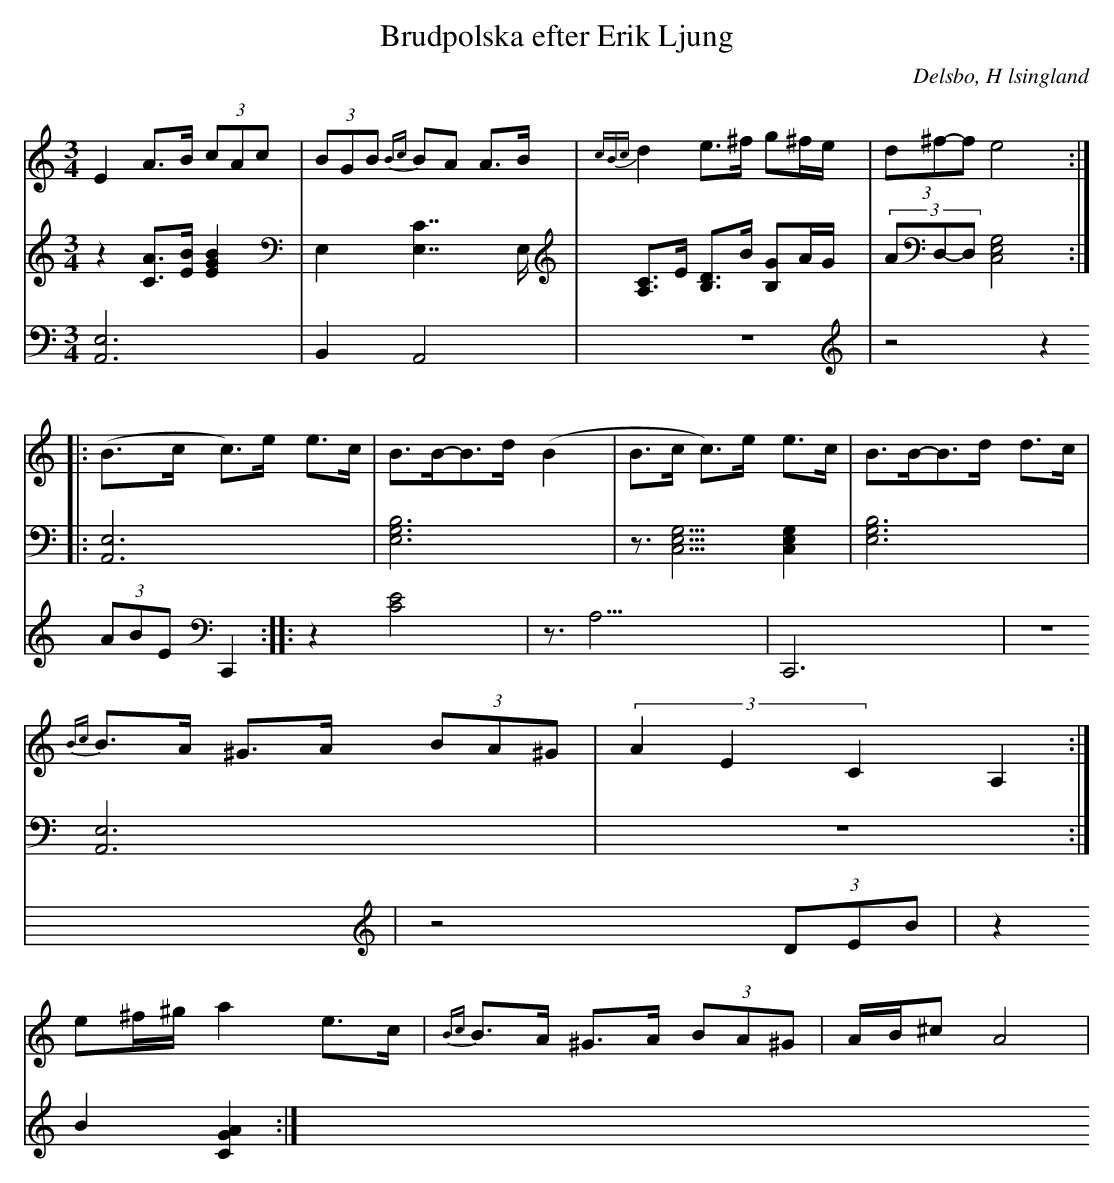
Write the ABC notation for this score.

X:1
T: Brudpolska efter Erik Ljung
Q: 105
O: Delsbo, H lsingland
M: 3/4
L: 1/8
K: Am
V:1
V:2
V:3 Merge
V:1
E2 A>B (3cAc| (3BGB {Bc}BA A>B|{cBc}d2 e>^f g^f/e/|(3d^f-f e4 :|
|:(B>c c)>e e>c|B>B-B>d (B2|B>c c)>e e>c|B>B-B>d d>c|
{Bc}B>A ^G>A (3BA^G|(3A2E2C2 A,2:|
e^f/^g/ a2 e>c|{Bc}B>A ^G>A (3BA^G|A/B/^c A4|
V:2
z2 [AC]>[BE] [B2E2G2]|E,2 [C7/2E,7/2]E,/|[A,C]>E [B,D]>B [B,G]A/G/|(3AD,-D, [E,4G,4C,4]:|
|:[A,,6E,6]|[E,6G,6B,6]|z3/2[E,5/2G,5/2C,5/2] [E,2G,2C,2]|[E,6G,6B,6]|
[A,,6E,6]|z6:|
V:3
[A,,6E,6]|B,,2 A,,4|z6|z4 z2 (3ABE C,,2:|
|:z2 [C4E4]|z3<A,3|C,,6|z6|
z4 (3DEB|z2 B2 [G2A2C2]:|
